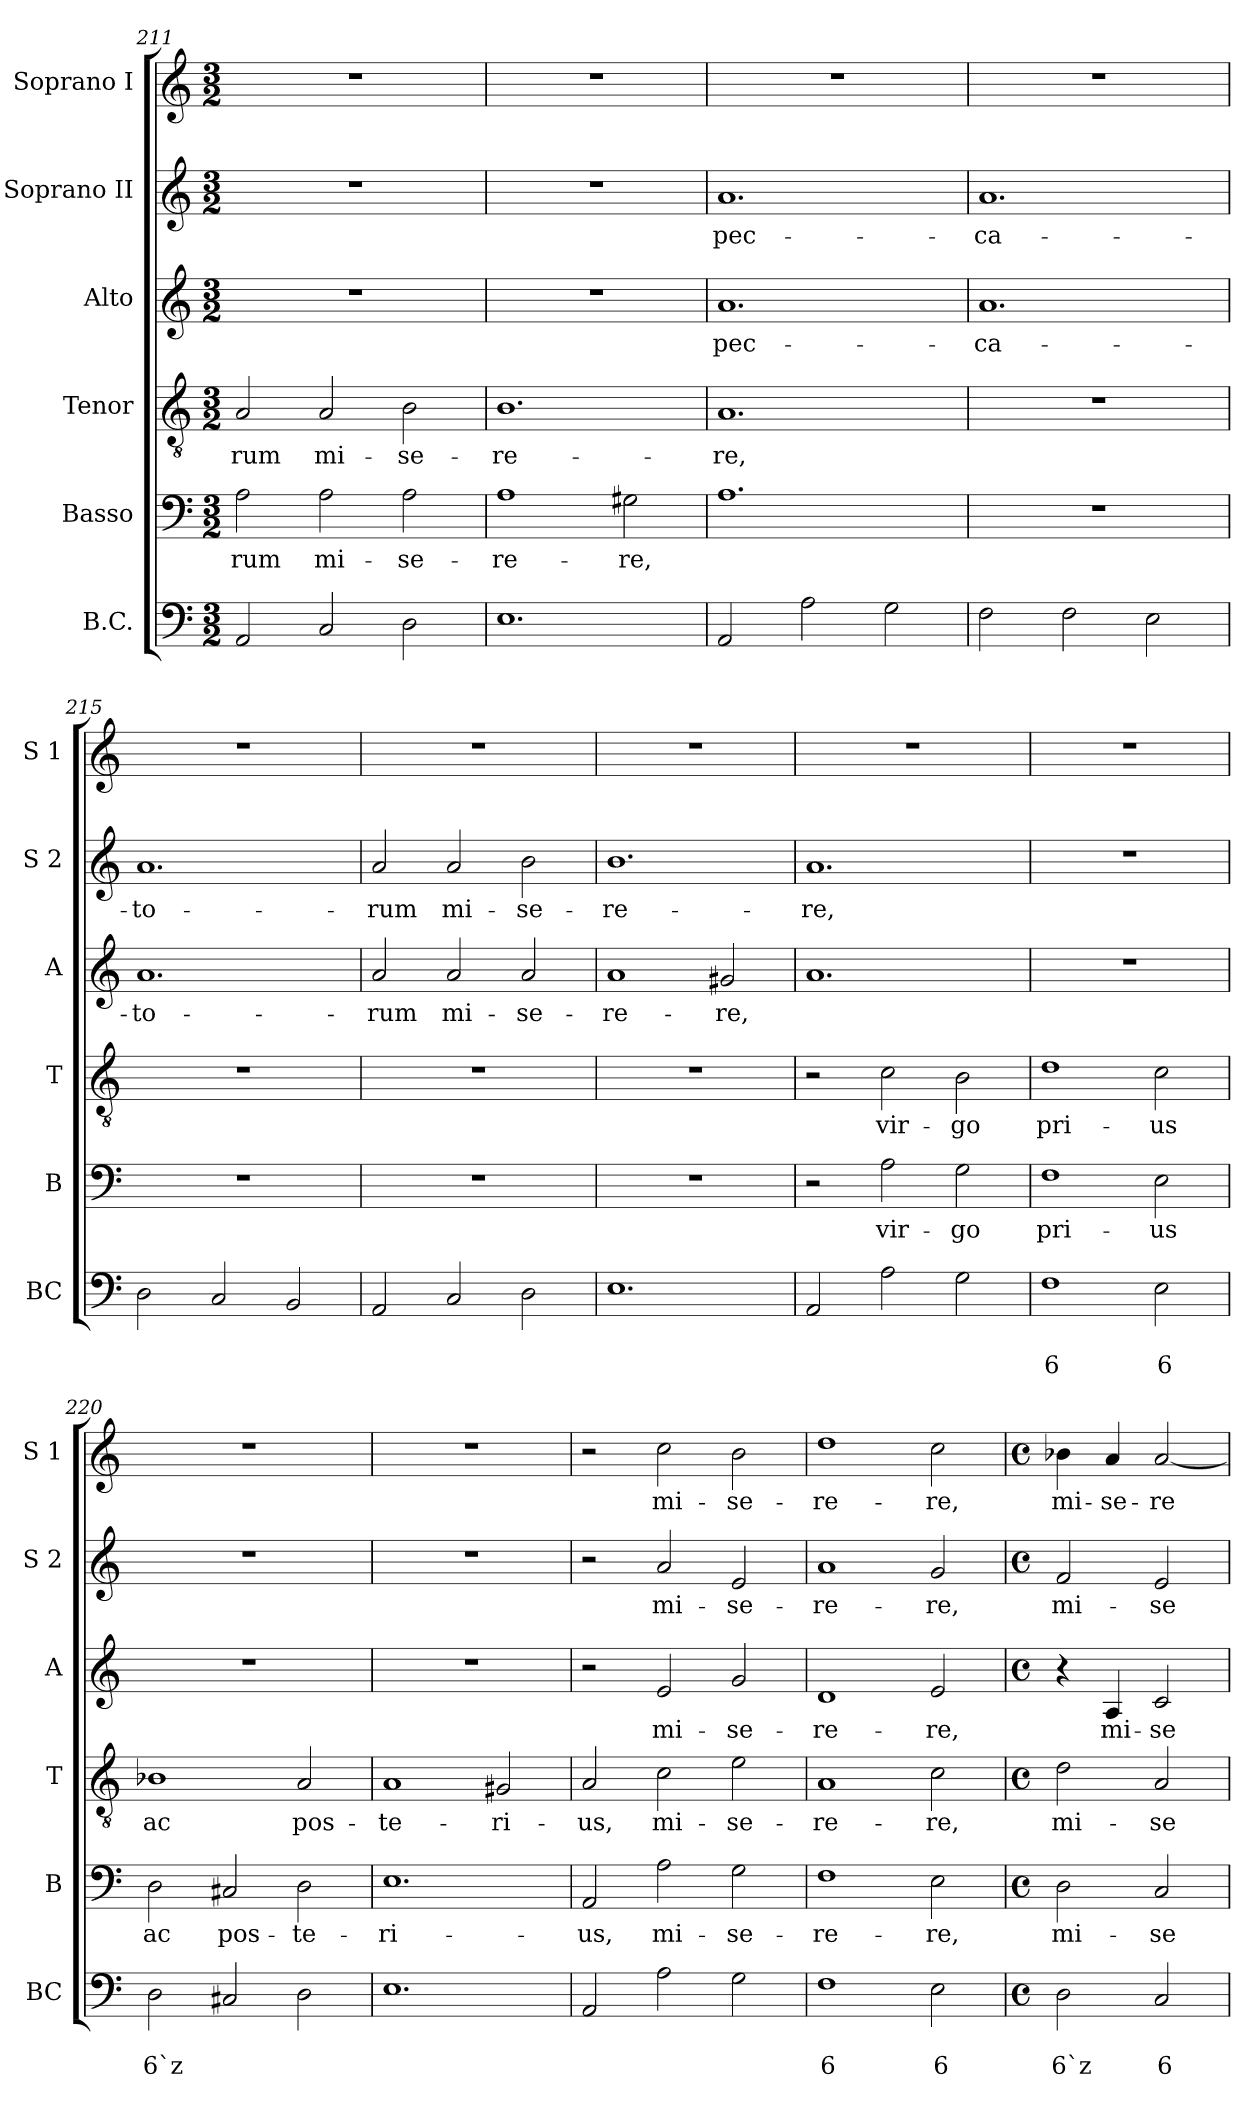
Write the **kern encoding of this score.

**kern	**text	**text	**kern	**text	**kern	**text	**kern	**text	**kern	**text	**kern	**text
*part6	*part6	*part6	*part5	*part5	*part4	*part4	*part3	*part3	*part2	*part2	*part1	*part1
*staff6	*staff6	*staff6	*staff5	*staff5	*staff4	*staff4	*staff3	*staff3	*staff2	*staff2	*staff1	*staff1
*I"B.C.	*	*	*I"Basso	*	*I"Tenor	*	*I"Alto	*	*I"Soprano II	*	*I"Soprano I	*
*I'BC	*	*	*I'B	*	*I'T	*	*I'A	*	*I'S 2	*	*I'S 1	*
*clefF4	*	*	*clefF4	*	*clefGv2	*	*clefG2	*	*clefG2	*	*clefG2	*
*k[]	*	*	*k[]	*	*k[]	*	*k[]	*	*k[]	*	*k[]	*
*C:	*	*	*C:	*	*C:	*	*C:	*	*C:	*	*C:	*
*M3/2	*	*	*M3/2	*	*M3/2	*	*M3/2	*	*M3/2	*	*M3/2	*
=211	=211	=211	=211	=211	=211	=211	=211	=211	=211	=211	=211	=211
!	!	!	!	!LO:LY:b	!	!LO:LY:b	!	!	!	!	!	!
2AA/	.	.	2A\	-rum	2A/	-rum	1.r	.	1.r	.	1.r	.
!	!	!	!	!LO:LY:b	!	!LO:LY:b	!	!	!	!	!	!
2C/	.	.	2A\	mi-	2A/	mi-	.	.	.	.	.	.
!	!	!	!	!LO:LY:b	!	!LO:LY:b	!	!	!	!	!	!
2D\	.	.	2A\	-se-	2B\	-se-	.	.	.	.	.	.
=212	=212	=212	=212	=212	=212	=212	=212	=212	=212	=212	=212	=212
!	!	!	!	!LO:LY:b	!	!LO:LY:b	!	!	!	!	!	!
1.E	.	.	1A	-re-	1.B	-re-	1.r	.	1.r	.	1.r	.
!	!	!	!	!LO:LY:b	!	!	!	!	!	!	!	!
.	.	.	2G#X\	-re,	.	.	.	.	.	.	.	.
=213	=213	=213	=213	=213	=213	=213	=213	=213	=213	=213	=213	=213
!	!	!	!	!	!	!LO:LY:b	!	!LO:LY:b	!	!LO:LY:b	!	!
2AA/	.	.	1.A	.	1.A	-re,	1.a	pec-	1.a	pec-	1.r	.
2A\	.	.	.	.	.	.	.	.	.	.	.	.
2G\	.	.	.	.	.	.	.	.	.	.	.	.
=214	=214	=214	=214	=214	=214	=214	=214	=214	=214	=214	=214	=214
!	!	!	!	!	!	!	!	!LO:LY:b	!	!LO:LY:b	!	!
2F\	.	.	1.r	.	1.r	.	1.a	-ca-	1.a	-ca-	1.r	.
2F\	.	.	.	.	.	.	.	.	.	.	.	.
2E\	.	.	.	.	.	.	.	.	.	.	.	.
=215	=215	=215	=215	=215	=215	=215	=215	=215	=215	=215	=215	=215
!	!	!	!	!	!	!	!	!LO:LY:b	!	!LO:LY:b	!	!
2D\	.	.	1.r	.	1.r	.	1.a	-to-	1.a	-to-	1.r	.
2C/	.	.	.	.	.	.	.	.	.	.	.	.
2BB/	.	.	.	.	.	.	.	.	.	.	.	.
=216	=216	=216	=216	=216	=216	=216	=216	=216	=216	=216	=216	=216
!	!	!	!	!	!	!	!	!LO:LY:b	!	!LO:LY:b	!	!
2AA/	.	.	1.r	.	1.r	.	2a/	-rum	2a/	-rum	1.r	.
!	!	!	!	!	!	!	!	!LO:LY:b	!	!LO:LY:b	!	!
2C/	.	.	.	.	.	.	2a/	mi-	2a/	mi-	.	.
!	!	!	!	!	!	!	!	!LO:LY:b	!	!LO:LY:b	!	!
2D\	.	.	.	.	.	.	2a/	-se-	2b\	-se-	.	.
=217	=217	=217	=217	=217	=217	=217	=217	=217	=217	=217	=217	=217
!	!	!	!	!	!	!	!	!LO:LY:b	!	!LO:LY:b	!	!
1.E	.	.	1.r	.	1.r	.	1a	-re-	1.b	-re-	1.r	.
!	!	!	!	!	!	!	!	!LO:LY:b	!	!	!	!
.	.	.	.	.	.	.	2g#X/	-re,	.	.	.	.
=218	=218	=218	=218	=218	=218	=218	=218	=218	=218	=218	=218	=218
!	!	!	!	!	!	!	!	!	!	!LO:LY:b	!	!
2AA/	.	.	2r	.	2r	.	1.a	.	1.a	-re,	1.r	.
!	!	!	!	!LO:LY:b	!	!LO:LY:b	!	!	!	!	!	!
2A\	.	.	2A\	vir-	2c\	vir-	.	.	.	.	.	.
!	!	!	!	!LO:LY:b	!	!LO:LY:b	!	!	!	!	!	!
2G\	.	.	2G\	-go	2B\	-go	.	.	.	.	.	.
!!LO:LB:g=z
=219	=219	=219	=219	=219	=219	=219	=219	=219	=219	=219	=219	=219
!	!	!LO:LY:b	!	!LO:LY:b	!	!LO:LY:b	!	!	!	!	!	!
1F	.	6	1F	pri-	1d	pri-	1.r	.	1.r	.	1.r	.
!	!	!LO:LY:b	!	!LO:LY:b	!	!LO:LY:b	!	!	!	!	!	!
2E\	.	6	2E\	-us	2c\	-us	.	.	.	.	.	.
=220	=220	=220	=220	=220	=220	=220	=220	=220	=220	=220	=220	=220
!	!	!LO:LY:b	!	!LO:LY:b	!	!LO:LY:b	!	!	!	!	!	!
2D\	.	6`z	2D\	ac	1B-X	ac	1.r	.	1.r	.	1.r	.
!	!	!	!	!LO:LY:b	!	!	!	!	!	!	!	!
2C#X/	.	.	2C#X/	pos-	.	.	.	.	.	.	.	.
!	!	!	!	!LO:LY:b	!	!LO:LY:b	!	!	!	!	!	!
2D\	.	.	2D\	-te-	2A/	pos-	.	.	.	.	.	.
=221	=221	=221	=221	=221	=221	=221	=221	=221	=221	=221	=221	=221
!	!	!	!	!LO:LY:b	!	!LO:LY:b	!	!	!	!	!	!
1.E	.	.	1.E	-ri-	1A	-te-	1.r	.	1.r	.	1.r	.
!	!	!	!	!	!	!LO:LY:b	!	!	!	!	!	!
.	.	.	.	.	2G#X/	-ri-	.	.	.	.	.	.
=222	=222	=222	=222	=222	=222	=222	=222	=222	=222	=222	=222	=222
!	!	!	!	!LO:LY:b	!	!LO:LY:b	!	!	!	!	!	!
2AA/	.	.	2AA/	-us,	2A/	-us,	2r	.	2r	.	2r	.
!	!	!	!	!LO:LY:b	!	!LO:LY:b	!	!LO:LY:b	!	!LO:LY:b	!	!LO:LY:b
2A\	.	.	2A\	mi-	2c\	mi-	2e/	mi-	2a/	mi-	2cc\	mi-
!	!	!	!	!LO:LY:b	!	!LO:LY:b	!	!LO:LY:b	!	!LO:LY:b	!	!LO:LY:b
2G\	.	.	2G\	-se-	2e\	-se-	2g/	-se-	2e/	-se-	2b\	-se-
=223	=223	=223	=223	=223	=223	=223	=223	=223	=223	=223	=223	=223
!	!	!LO:LY:b	!	!LO:LY:b	!	!LO:LY:b	!	!LO:LY:b	!	!LO:LY:b	!	!LO:LY:b
1F	.	6	1F	-re-	1A	-re-	1d	-re-	1a	-re-	1dd	-re-
!	!	!LO:LY:b	!	!LO:LY:b	!	!LO:LY:b	!	!LO:LY:b	!	!LO:LY:b	!	!LO:LY:b
2E\	.	6	2E\	-re,	2c\	-re,	2e/	-re,	2g/	-re,	2cc\	-re,
=224	=224	=224	=224	=224	=224	=224	=224	=224	=224	=224	=224	=224
*M4/4	*	*	*M4/4	*	*M4/4	*	*M4/4	*	*M4/4	*	*M4/4	*
*met(c)	*	*	*met(c)	*	*met(c)	*	*met(c)	*	*met(c)	*	*met(c)	*
!	!	!LO:LY:b	!	!LO:LY:b	!	!LO:LY:b	!	!	!	!LO:LY:b	!	!LO:LY:b
2D\	.	6`z	2D\	mi-	2d\	mi-	4r	.	2f/	mi-	4b-X\	mi-
!	!	!	!	!	!	!	!	!LO:LY:b	!	!	!	!LO:LY:b
.	.	.	.	.	.	.	4A/	mi-	.	.	4a/	-se-
!	!	!LO:LY:b	!	!LO:LY:b	!	!LO:LY:b	!	!LO:LY:b	!	!LO:LY:b	!	!LO:LY:b
2C/	.	6	2C/	-se-	2A/	-se-	2c/	-se-	2e/	-se-	[2a/	-re-
=	=	=	=	=	=	=	=	=	=	=	=	=
*-	*-	*-	*-	*-	*-	*-	*-	*-	*-	*-	*-	*-
